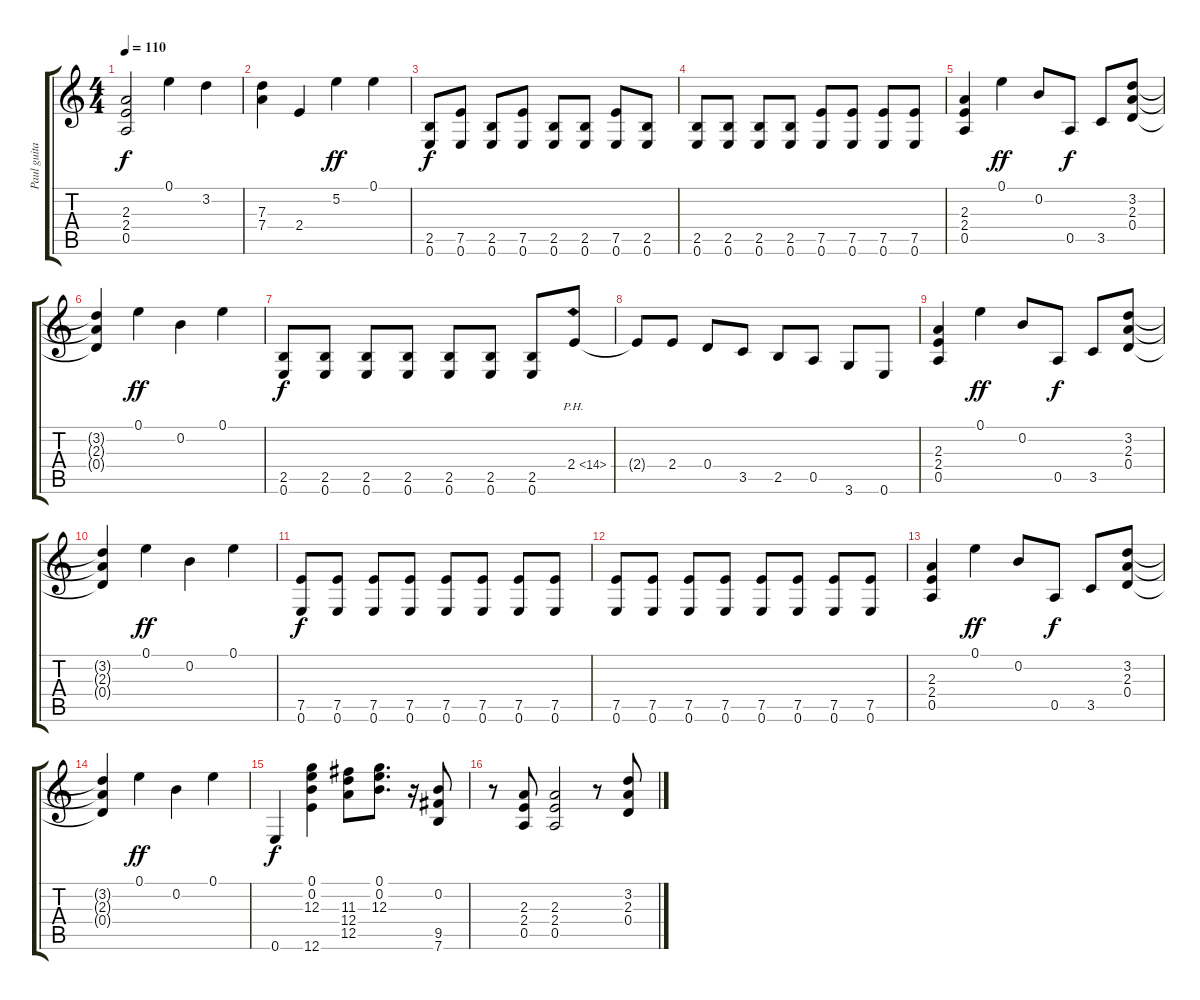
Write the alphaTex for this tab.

\track ("Paul guitar 1" "Paul guita") {instrument distortionguitar}
\staff {score tabs}
\tuning (E4 B3 G3 D3 A2 E2) {hide}
\ts (4 4)
\tempo 110
\clef g2
\ks c
(2.3 2.4 0.5).2{dy f} 0.1.4 3.2.4 |
(7.3 7.4).4 2.4.4 5.2.4{dy ff} 0.1.4 |
(2.5 0.6).8{dy f} (7.5 0.6).8 (2.5 0.6).8 (7.5 0.6).8 (2.5 0.6).8 (2.5 0.6).8 (7.5 0.6).8 (2.5 0.6).8 |
(2.5 0.6).8 (2.5 0.6).8 (2.5 0.6).8 (2.5 0.6).8 (7.5 0.6).8 (7.5 0.6).8 (7.5 0.6).8 (7.5 0.6).8 |
(2.3 2.4 0.5).4 0.1.4{dy ff} 0.2.8 0.5.8{dy f} 3.5.8 (3.2 2.3 0.4).8 |
(3.2{t} 2.3{t} 0.4{t}).4 0.1.4{dy ff} 0.2.4 0.1.4 |
(2.5 0.6).8{dy f} (2.5 0.6).8 (2.5 0.6).8 (2.5 0.6).8 (2.5 0.6).8 (2.5 0.6).8 (2.5 0.6).8 2.4{ph 12}.8 |
2.4{t}.8 2.4.8 0.4.8 3.5.8 2.5.8 0.5.8 3.6.8 0.6.8 |
(2.3 2.4 0.5).4 0.1.4{dy ff} 0.2.8 0.5.8{dy f} 3.5.8 (3.2 2.3 0.4).8 |
(3.2{t} 2.3{t} 0.4{t}).4 0.1.4{dy ff} 0.2.4 0.1.4 |
(7.5 0.6).8{dy f} (7.5 0.6).8 (7.5 0.6).8 (7.5 0.6).8 (7.5 0.6).8 (7.5 0.6).8 (7.5 0.6).8 (7.5 0.6).8 |
(7.5 0.6).8 (7.5 0.6).8 (7.5 0.6).8 (7.5 0.6).8 (7.5 0.6).8 (7.5 0.6).8 (7.5 0.6).8 (7.5 0.6).8 |
(2.3 2.4 0.5).4 0.1.4{dy ff} 0.2.8 0.5.8{dy f} 3.5.8 (3.2 2.3 0.4).8 |
(3.2{t} 2.3{t} 0.4{t}).4 0.1.4{dy ff} 0.2.4 0.1.4 |
0.6.4{dy f} (0.1 0.2 12.3 12.6).4 (11.3 12.4 12.5).8 (0.1 0.2 12.3).8{d} r.16 (0.2 9.5 7.6).8 |
r.8 (2.3 2.4 0.5).8 (2.3 2.4 0.5).2 r.8 (3.2 2.3 0.4).8
